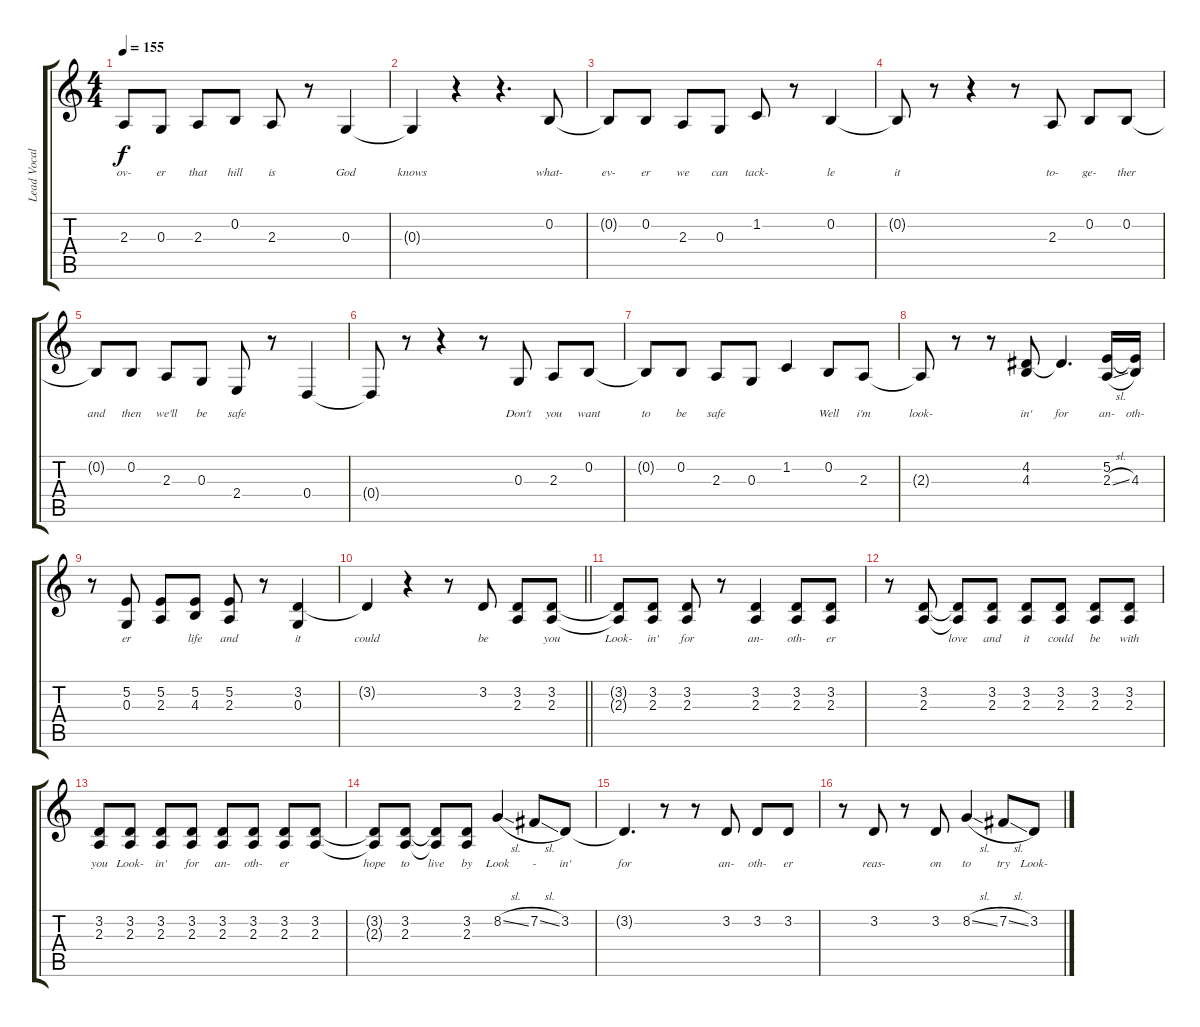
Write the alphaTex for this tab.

\track ("Lead Vocals" "Lead Vocal") {instrument voiceoohs}
\staff {score tabs}
\tuning (E4 B3 G3 D3 A2 E2) {hide}
\ts (4 4)
\tempo 155
\clef g2
\ks c
2.3.8{lyrics (0 "ov-") lyrics (1 "") lyrics (2 "") lyrics (3 "") lyrics (4 "") dy f} 0.3.8{lyrics (0 "er") lyrics (1 "") lyrics (2 "") lyrics (3 "") lyrics (4 "")} 2.3.8{lyrics (0 "that") lyrics (1 "") lyrics (2 "") lyrics (3 "") lyrics (4 "")} 0.2.8{lyrics (0 "hill") lyrics (1 "") lyrics (2 "") lyrics (3 "") lyrics (4 "")} 2.3.8{lyrics (0 "is") lyrics (1 "") lyrics (2 "") lyrics (3 "") lyrics (4 "")} r.8 0.3.4{lyrics (0 "God") lyrics (1 "") lyrics (2 "") lyrics (3 "") lyrics (4 "")} |
0.3{t}.4{lyrics (0 "knows") lyrics (1 "") lyrics (2 "") lyrics (3 "") lyrics (4 "")} r.4 r.4{d} 0.2.8{lyrics (0 "what-") lyrics (1 "") lyrics (2 "") lyrics (3 "") lyrics (4 "")} |
0.2{t}.8{lyrics (0 "ev-") lyrics (1 "") lyrics (2 "") lyrics (3 "") lyrics (4 "")} 0.2.8{lyrics (0 "er") lyrics (1 "") lyrics (2 "") lyrics (3 "") lyrics (4 "")} 2.3.8{lyrics (0 "we") lyrics (1 "") lyrics (2 "") lyrics (3 "") lyrics (4 "")} 0.3.8{lyrics (0 "can") lyrics (1 "") lyrics (2 "") lyrics (3 "") lyrics (4 "")} 1.2.8{lyrics (0 "tack-") lyrics (1 "") lyrics (2 "") lyrics (3 "") lyrics (4 "")} r.8 0.2.4{lyrics (0 "le") lyrics (1 "") lyrics (2 "") lyrics (3 "") lyrics (4 "")} |
0.2{t}.8{lyrics (0 "it") lyrics (1 "") lyrics (2 "") lyrics (3 "") lyrics (4 "")} r.8 r.4 r.8 2.3.8{lyrics (0 "to-") lyrics (1 "") lyrics (2 "") lyrics (3 "") lyrics (4 "")} 0.2.8{lyrics (0 "ge-") lyrics (1 "") lyrics (2 "") lyrics (3 "") lyrics (4 "")} 0.2.8{lyrics (0 "ther") lyrics (1 "") lyrics (2 "") lyrics (3 "") lyrics (4 "")} |
0.2{t}.8{lyrics (0 "and") lyrics (1 "") lyrics (2 "") lyrics (3 "") lyrics (4 "")} 0.2.8{lyrics (0 "then") lyrics (1 "") lyrics (2 "") lyrics (3 "") lyrics (4 "")} 2.3.8{lyrics (0 "we'll") lyrics (1 "") lyrics (2 "") lyrics (3 "") lyrics (4 "")} 0.3.8{lyrics (0 "be") lyrics (1 "") lyrics (2 "") lyrics (3 "") lyrics (4 "")} 2.4.8{lyrics (0 "safe") lyrics (1 "") lyrics (2 "") lyrics (3 "") lyrics (4 "")} r.8 0.4.4{lyrics (0 "") lyrics (1 "") lyrics (2 "") lyrics (3 "") lyrics (4 "")} |
0.4{t}.8{lyrics (0 "") lyrics (1 "") lyrics (2 "") lyrics (3 "") lyrics (4 "")} r.8 r.4 r.8 0.3.8{lyrics (0 "Don't") lyrics (1 "") lyrics (2 "") lyrics (3 "") lyrics (4 "")} 2.3.8{lyrics (0 "you") lyrics (1 "") lyrics (2 "") lyrics (3 "") lyrics (4 "")} 0.2.8{lyrics (0 "want") lyrics (1 "") lyrics (2 "") lyrics (3 "") lyrics (4 "")} |
0.2{t}.8{lyrics (0 "to") lyrics (1 "") lyrics (2 "") lyrics (3 "") lyrics (4 "")} 0.2.8{lyrics (0 "be") lyrics (1 "") lyrics (2 "") lyrics (3 "") lyrics (4 "")} 2.3.8{lyrics (0 "safe") lyrics (1 "") lyrics (2 "") lyrics (3 "") lyrics (4 "")} 0.3.8{lyrics (0 "") lyrics (1 "") lyrics (2 "") lyrics (3 "") lyrics (4 "")} 1.2.4{lyrics (0 "") lyrics (1 "") lyrics (2 "") lyrics (3 "") lyrics (4 "")} 0.2.8{lyrics (0 "Well") lyrics (1 "") lyrics (2 "") lyrics (3 "") lyrics (4 "")} 2.3.8{lyrics (0 "i'm") lyrics (1 "") lyrics (2 "") lyrics (3 "") lyrics (4 "")} |
2.3{t}.8{lyrics (0 "look-") lyrics (1 "") lyrics (2 "") lyrics (3 "") lyrics (4 "")} r.8 r.8 (4.2 4.3).8{lyrics (0 "in'") lyrics (1 "") lyrics (2 "") lyrics (3 "") lyrics (4 "")} 4.2{t}.4{d lyrics (0 "for") lyrics (1 "") lyrics (2 "") lyrics (3 "") lyrics (4 "")} (5.2 2.3{sl}).16{lyrics (0 "an-") lyrics (1 "") lyrics (2 "") lyrics (3 "") lyrics (4 "")} (5.2{t} 4.3).16{lyrics (0 "oth-") lyrics (1 "") lyrics (2 "") lyrics (3 "") lyrics (4 "")} |
r.8 (5.2 0.3).8{lyrics (0 "er") lyrics (1 "") lyrics (2 "") lyrics (3 "") lyrics (4 "")} (5.2 2.3).8{lyrics (0 "") lyrics (1 "") lyrics (2 "") lyrics (3 "") lyrics (4 "")} (5.2 4.3).8{lyrics (0 "life") lyrics (1 "") lyrics (2 "") lyrics (3 "") lyrics (4 "")} (5.2 2.3).8{lyrics (0 "and") lyrics (1 "") lyrics (2 "") lyrics (3 "") lyrics (4 "")} r.8 (3.2 0.3).4{lyrics (0 "it") lyrics (1 "") lyrics (2 "") lyrics (3 "") lyrics (4 "")} |
\barLineRight lightlight
3.2{t}.4{lyrics (0 "could") lyrics (1 "") lyrics (2 "") lyrics (3 "") lyrics (4 "")} r.4 r.8 3.2.8{lyrics (0 "be") lyrics (1 "") lyrics (2 "") lyrics (3 "") lyrics (4 "")} (3.2 2.3).8{lyrics (0 "") lyrics (1 "") lyrics (2 "") lyrics (3 "") lyrics (4 "")} (3.2 2.3).8{lyrics (0 "you") lyrics (1 "") lyrics (2 "") lyrics (3 "") lyrics (4 "")} |
(3.2{t} 2.3{t}).8{lyrics (0 "Look-") lyrics (1 "") lyrics (2 "") lyrics (3 "") lyrics (4 "")} (3.2 2.3).8{lyrics (0 "in'") lyrics (1 "") lyrics (2 "") lyrics (3 "") lyrics (4 "")} (3.2 2.3).8{lyrics (0 "for") lyrics (1 "") lyrics (2 "") lyrics (3 "") lyrics (4 "")} r.8 (3.2 2.3).4{lyrics (0 "an-") lyrics (1 "") lyrics (2 "") lyrics (3 "") lyrics (4 "")} (3.2 2.3).8{lyrics (0 "oth-") lyrics (1 "") lyrics (2 "") lyrics (3 "") lyrics (4 "")} (3.2 2.3).8{lyrics (0 "er") lyrics (1 "") lyrics (2 "") lyrics (3 "") lyrics (4 "")} |
r.8 (3.2 2.3).8{lyrics (0 "") lyrics (1 "") lyrics (2 "") lyrics (3 "") lyrics (4 "")} (3.2{t} 2.3{t}).8{lyrics (0 "love") lyrics (1 "") lyrics (2 "") lyrics (3 "") lyrics (4 "")} (3.2 2.3).8{lyrics (0 "and") lyrics (1 "") lyrics (2 "") lyrics (3 "") lyrics (4 "")} (3.2 2.3).8{lyrics (0 "it") lyrics (1 "") lyrics (2 "") lyrics (3 "") lyrics (4 "")} (3.2 2.3).8{lyrics (0 "could") lyrics (1 "") lyrics (2 "") lyrics (3 "") lyrics (4 "")} (3.2 2.3).8{lyrics (0 "be") lyrics (1 "") lyrics (2 "") lyrics (3 "") lyrics (4 "")} (3.2 2.3).8{lyrics (0 "with") lyrics (1 "") lyrics (2 "") lyrics (3 "") lyrics (4 "")} |
(3.2 2.3).8{lyrics (0 "you") lyrics (1 "") lyrics (2 "") lyrics (3 "") lyrics (4 "")} (3.2 2.3).8{lyrics (0 "Look-") lyrics (1 "") lyrics (2 "") lyrics (3 "") lyrics (4 "")} (3.2 2.3).8{lyrics (0 "in'") lyrics (1 "") lyrics (2 "") lyrics (3 "") lyrics (4 "")} (3.2 2.3).8{lyrics (0 "for") lyrics (1 "") lyrics (2 "") lyrics (3 "") lyrics (4 "")} (3.2 2.3).8{lyrics (0 "an-") lyrics (1 "") lyrics (2 "") lyrics (3 "") lyrics (4 "")} (3.2 2.3).8{lyrics (0 "oth-") lyrics (1 "") lyrics (2 "") lyrics (3 "") lyrics (4 "")} (3.2 2.3).8{lyrics (0 "er") lyrics (1 "") lyrics (2 "") lyrics (3 "") lyrics (4 "")} (3.2 2.3).8{lyrics (0 "") lyrics (1 "") lyrics (2 "") lyrics (3 "") lyrics (4 "")} |
(3.2{t} 2.3{t}).8{lyrics (0 "hope") lyrics (1 "") lyrics (2 "") lyrics (3 "") lyrics (4 "")} (3.2 2.3).8{lyrics (0 "to") lyrics (1 "") lyrics (2 "") lyrics (3 "") lyrics (4 "")} (3.2{t} 2.3{t}).8{lyrics (0 "live") lyrics (1 "") lyrics (2 "") lyrics (3 "") lyrics (4 "")} (3.2 2.3).8{lyrics (0 "by") lyrics (1 "") lyrics (2 "") lyrics (3 "") lyrics (4 "")} 8.2{sl}.4{lyrics (0 "Look") lyrics (1 "") lyrics (2 "") lyrics (3 "") lyrics (4 "")} 7.2{sl}.8{lyrics (0 "-") lyrics (1 "") lyrics (2 "") lyrics (3 "") lyrics (4 "")} 3.2.8{lyrics (0 "in'") lyrics (1 "") lyrics (2 "") lyrics (3 "") lyrics (4 "")} |
3.2{t}.4{d lyrics (0 "for") lyrics (1 "") lyrics (2 "") lyrics (3 "") lyrics (4 "")} r.8 r.8 3.2.8{lyrics (0 "an-") lyrics (1 "") lyrics (2 "") lyrics (3 "") lyrics (4 "")} 3.2.8{lyrics (0 "oth-") lyrics (1 "") lyrics (2 "") lyrics (3 "") lyrics (4 "")} 3.2.8{lyrics (0 "er") lyrics (1 "") lyrics (2 "") lyrics (3 "") lyrics (4 "")} |
r.8 3.2.8{lyrics (0 "reas-") lyrics (1 "") lyrics (2 "") lyrics (3 "") lyrics (4 "")} r.8 3.2.8{lyrics (0 "on") lyrics (1 "") lyrics (2 "") lyrics (3 "") lyrics (4 "")} 8.2{sl}.4{lyrics (0 "to") lyrics (1 "") lyrics (2 "") lyrics (3 "") lyrics (4 "")} 7.2{sl}.8{lyrics (0 "try") lyrics (1 "") lyrics (2 "") lyrics (3 "") lyrics (4 "")} 3.2.8{lyrics (0 "Look-") lyrics (1 "") lyrics (2 "") lyrics (3 "") lyrics (4 "")}
